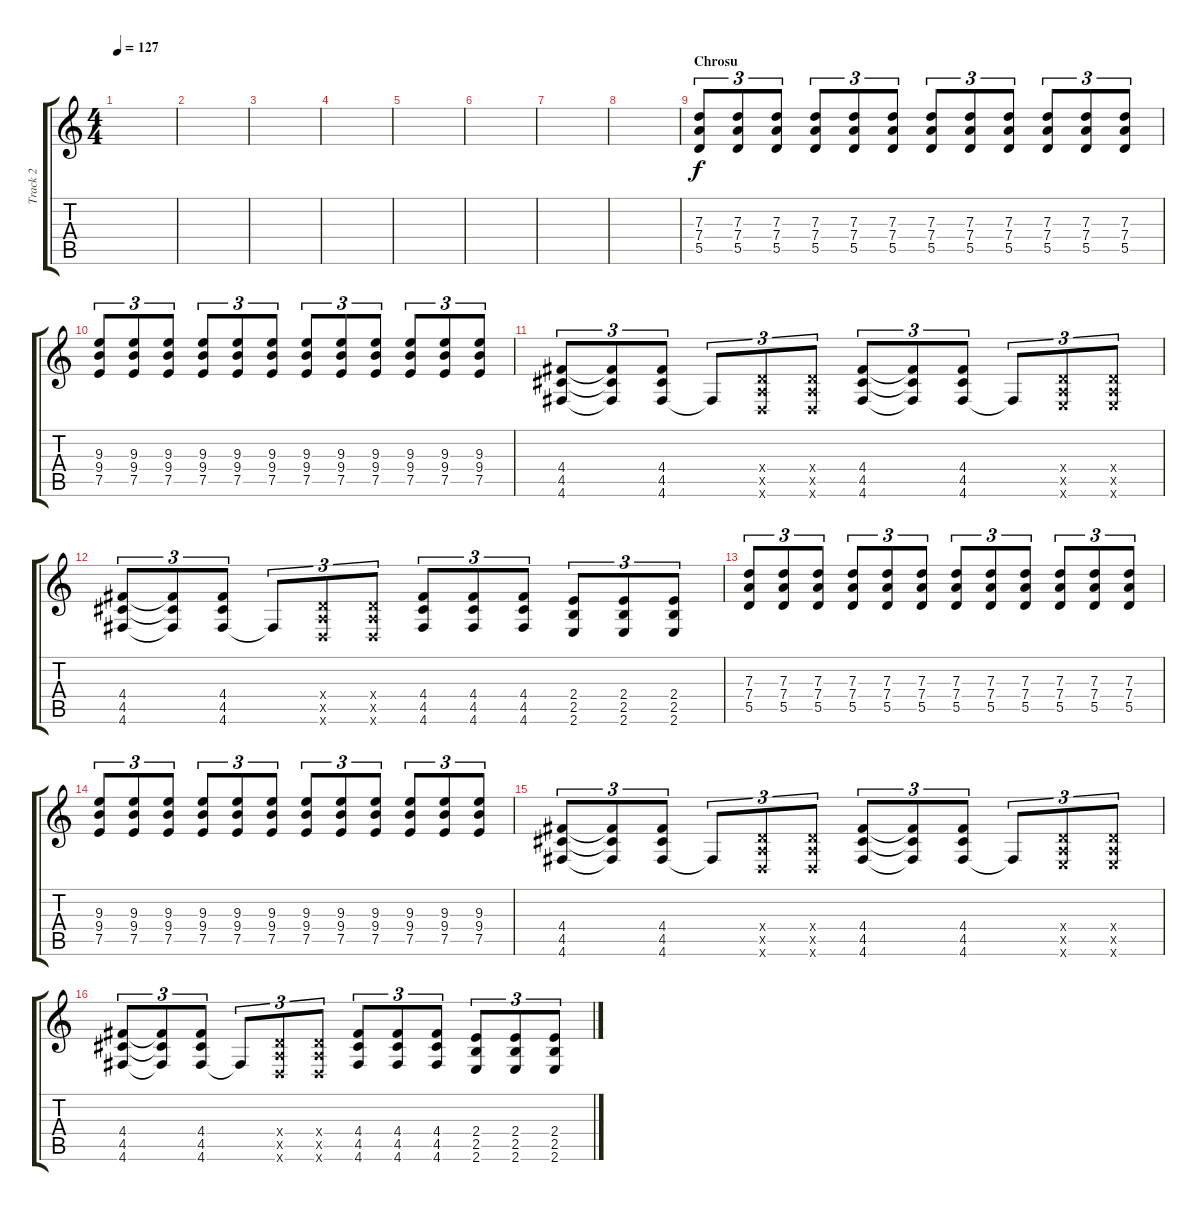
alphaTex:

\track ("Track 2" "Track 2") {instrument distortionguitar}
\staff {score tabs}
\tuning (E4 B3 G3 D3 A2 D2) {hide}
\ts (4 4)
\tempo 127
\clef g2
\ks c
|
|
|
|
|
|
|
|
\section ("" "Chrosu")
(7.3 7.4 5.5).8{tu (3 2)} (7.3 7.4 5.5).8{tu (3 2)} (7.3 7.4 5.5).8{tu (3 2)} (7.3 7.4 5.5).8{tu (3 2)} (7.3 7.4 5.5).8{tu (3 2)} (7.3 7.4 5.5).8{tu (3 2)} (7.3 7.4 5.5).8{tu (3 2)} (7.3 7.4 5.5).8{tu (3 2)} (7.3 7.4 5.5).8{tu (3 2)} (7.3 7.4 5.5).8{tu (3 2)} (7.3 7.4 5.5).8{tu (3 2)} (7.3 7.4 5.5).8{tu (3 2)} |
(9.3 9.4 7.5).8{tu (3 2)} (9.3 9.4 7.5).8{tu (3 2)} (9.3 9.4 7.5).8{tu (3 2)} (9.3 9.4 7.5).8{tu (3 2)} (9.3 9.4 7.5).8{tu (3 2)} (9.3 9.4 7.5).8{tu (3 2)} (9.3 9.4 7.5).8{tu (3 2)} (9.3 9.4 7.5).8{tu (3 2)} (9.3 9.4 7.5).8{tu (3 2)} (9.3 9.4 7.5).8{tu (3 2)} (9.3 9.4 7.5).8{tu (3 2)} (9.3 9.4 7.5).8{tu (3 2)} |
(4.4 4.5 4.6).8{tu (3 2)} (4.4{t} 4.5{t} 4.6{t}).8{tu (3 2)} (4.4 4.5 4.6).8{tu (3 2)} 4.6{t}.8{tu (3 2)} (0.4{x} 0.5{x} 0.6{x}).8{tu (3 2)} (0.4{x} 0.5{x} 0.6{x}).8{tu (3 2)} (4.4 4.5 4.6).8{tu (3 2)} (4.4{t} 4.5{t} 4.6{t}).8{tu (3 2)} (4.4 4.5 4.6).8{tu (3 2)} 4.6{t}.8{tu (3 2)} (0.4{x} 0.5{x} 2.6{x}).8{tu (3 2)} (0.4{x} 0.5{x} 2.6{x}).8{tu (3 2)} |
(4.4 4.5 4.6).8{tu (3 2)} (4.4{t} 4.5{t} 4.6{t}).8{tu (3 2)} (4.4 4.5 4.6).8{tu (3 2)} 4.6{t}.8{tu (3 2)} (0.4{x} 0.5{x} 0.6{x}).8{tu (3 2)} (0.4{x} 0.5{x} 0.6{x}).8{tu (3 2)} (4.4 4.5 4.6).8{tu (3 2)} (4.4 4.5 4.6).8{tu (3 2)} (4.4 4.5 4.6).8{tu (3 2)} (2.4 2.5 2.6).8{tu (3 2)} (2.4 2.5 2.6).8{tu (3 2)} (2.4 2.5 2.6).8{tu (3 2)} |
(7.3 7.4 5.5).8{tu (3 2)} (7.3 7.4 5.5).8{tu (3 2)} (7.3 7.4 5.5).8{tu (3 2)} (7.3 7.4 5.5).8{tu (3 2)} (7.3 7.4 5.5).8{tu (3 2)} (7.3 7.4 5.5).8{tu (3 2)} (7.3 7.4 5.5).8{tu (3 2)} (7.3 7.4 5.5).8{tu (3 2)} (7.3 7.4 5.5).8{tu (3 2)} (7.3 7.4 5.5).8{tu (3 2)} (7.3 7.4 5.5).8{tu (3 2)} (7.3 7.4 5.5).8{tu (3 2)} |
(9.3 9.4 7.5).8{tu (3 2)} (9.3 9.4 7.5).8{tu (3 2)} (9.3 9.4 7.5).8{tu (3 2)} (9.3 9.4 7.5).8{tu (3 2)} (9.3 9.4 7.5).8{tu (3 2)} (9.3 9.4 7.5).8{tu (3 2)} (9.3 9.4 7.5).8{tu (3 2)} (9.3 9.4 7.5).8{tu (3 2)} (9.3 9.4 7.5).8{tu (3 2)} (9.3 9.4 7.5).8{tu (3 2)} (9.3 9.4 7.5).8{tu (3 2)} (9.3 9.4 7.5).8{tu (3 2)} |
(4.4 4.5 4.6).8{tu (3 2)} (4.4{t} 4.5{t} 4.6{t}).8{tu (3 2)} (4.4 4.5 4.6).8{tu (3 2)} 4.6{t}.8{tu (3 2)} (0.4{x} 0.5{x} 0.6{x}).8{tu (3 2)} (0.4{x} 0.5{x} 0.6{x}).8{tu (3 2)} (4.4 4.5 4.6).8{tu (3 2)} (4.4{t} 4.5{t} 4.6{t}).8{tu (3 2)} (4.4 4.5 4.6).8{tu (3 2)} 4.6{t}.8{tu (3 2)} (0.4{x} 0.5{x} 2.6{x}).8{tu (3 2)} (0.4{x} 0.5{x} 2.6{x}).8{tu (3 2)} |
(4.4 4.5 4.6).8{tu (3 2)} (4.4{t} 4.5{t} 4.6{t}).8{tu (3 2)} (4.4 4.5 4.6).8{tu (3 2)} 4.6{t}.8{tu (3 2)} (0.4{x} 0.5{x} 0.6{x}).8{tu (3 2)} (0.4{x} 0.5{x} 0.6{x}).8{tu (3 2)} (4.4 4.5 4.6).8{tu (3 2)} (4.4 4.5 4.6).8{tu (3 2)} (4.4 4.5 4.6).8{tu (3 2)} (2.4 2.5 2.6).8{tu (3 2)} (2.4 2.5 2.6).8{tu (3 2)} (2.4 2.5 2.6).8{tu (3 2)}
